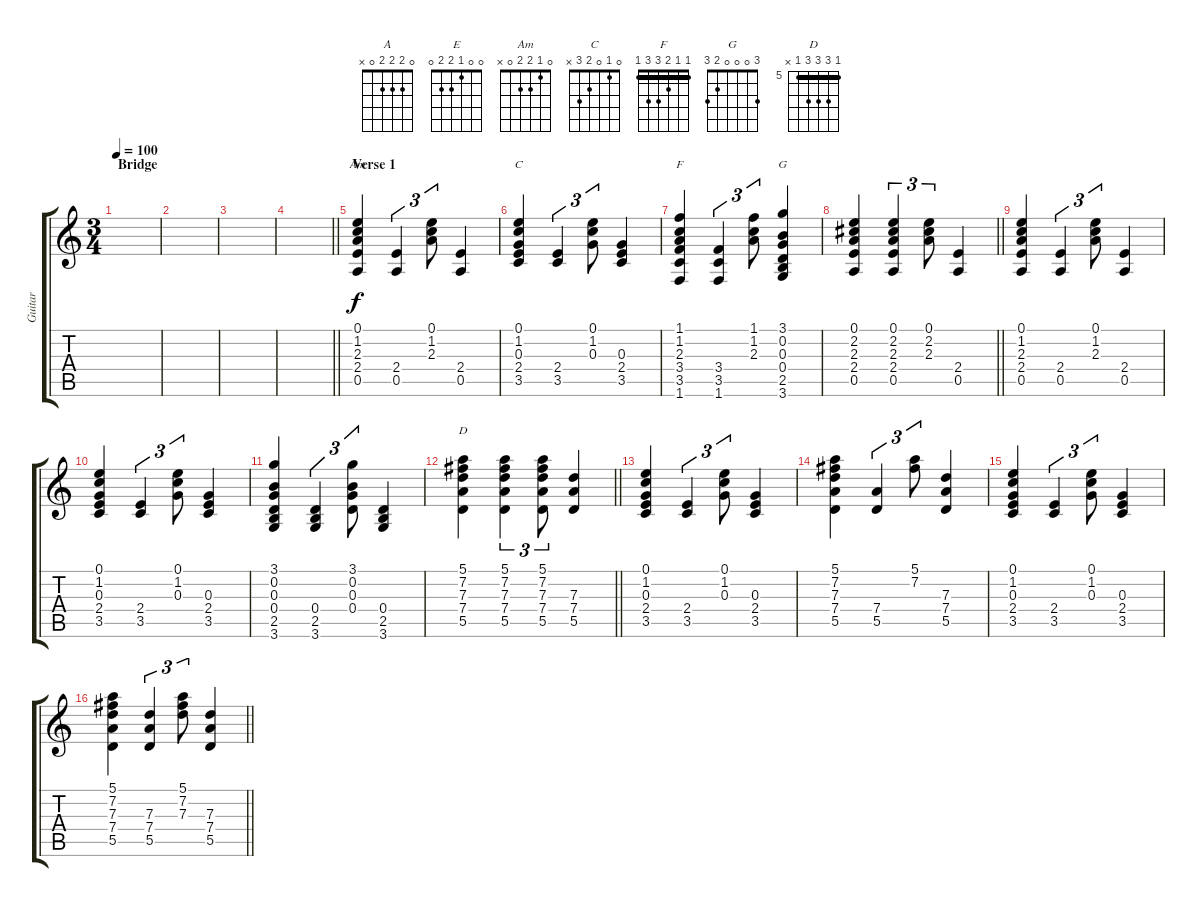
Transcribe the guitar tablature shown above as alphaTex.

\track ("Guitar" "Guitar") {instrument acousticguitarsteel}
\staff {score tabs}
\tuning (E4 B3 G3 D3 A2 E2) {hide}
\chord ("A" 0 2 2 2 0 x)
\chord ("E" 0 0 1 2 2 0)
\chord ("Am" 0 1 2 2 0 x)
\chord ("C" 0 1 0 2 3 x)
\chord ("F" 1 1 2 3 3 1) {barre 1}
\chord ("G" 3 0 0 0 2 3)
\chord ("D" 5 7 7 7 5 x) {firstfret 5 barre 5}
\ts (3 4)
\section ("" "Bridge")
\tempo 100
\clef g2
\ks c
|
|
|
\barLineRight lightlight
|
\section ("" "Verse 1")
(0.1 1.2 2.3 2.4 0.5).4{ch "Am"} (2.4 0.5).4{tu (3 2)} (0.1 1.2 2.3).8{tu (3 2)} (2.4 0.5).4 |
(0.1 1.2 0.3 2.4 3.5).4{ch "C"} (2.4 3.5).4{tu (3 2)} (0.1 1.2 0.3).8{tu (3 2)} (0.3 2.4 3.5).4 |
(1.1 1.2 2.3 3.4 3.5 1.6).4{ch "F"} (3.4 3.5 1.6).4{tu (3 2)} (1.1 1.2 2.3).8{tu (3 2)} (3.1 0.2 0.3 0.4 2.5 3.6).4{ch "G"} |
\barLineRight lightlight
(0.1 2.2 2.3 2.4 0.5).4 (0.1 2.2 2.3 2.4 0.5).4{tu (3 2)} (0.1 2.2 2.3).8{tu (3 2)} (2.4 0.5).4 |
(0.1 1.2 2.3 2.4 0.5).4 (2.4 0.5).4{tu (3 2)} (0.1 1.2 2.3).8{tu (3 2)} (2.4 0.5).4 |
(0.1 1.2 0.3 2.4 3.5).4 (2.4 3.5).4{tu (3 2)} (0.1 1.2 0.3).8{tu (3 2)} (0.3 2.4 3.5).4 |
(3.1 0.2 0.3 0.4 2.5 3.6).4 (0.4 2.5 3.6).4{tu (3 2)} (3.1 0.2 0.3 0.4).8{tu (3 2)} (0.4 2.5 3.6).4 |
\barLineRight lightlight
(5.1 7.2 7.3 7.4 5.5).4{ch "D"} (5.1 7.2 7.3 7.4 5.5).4{tu (3 2)} (5.1 7.2 7.3 7.4 5.5).8{tu (3 2)} (7.3 7.4 5.5).4 |
(0.1 1.2 0.3 2.4 3.5).4 (2.4 3.5).4{tu (3 2)} (0.1 1.2 0.3).8{tu (3 2)} (0.3 2.4 3.5).4 |
(5.1 7.2 7.3 7.4 5.5).4 (7.4 5.5).4{tu (3 2)} (5.1 7.2).8{tu (3 2)} (7.3 7.4 5.5).4 |
(0.1 1.2 0.3 2.4 3.5).4 (2.4 3.5).4{tu (3 2)} (0.1 1.2 0.3).8{tu (3 2)} (0.3 2.4 3.5).4 |
\barLineRight lightlight
(5.1 7.2 7.3 7.4 5.5).4 (7.3 7.4 5.5).4{tu (3 2)} (5.1 7.2 7.3).8{tu (3 2)} (7.3 7.4 5.5).4
